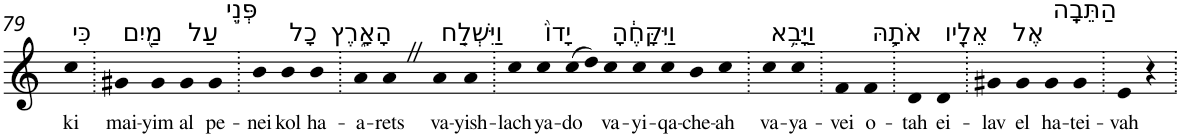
**kern	**text
*part1	*part1
*staff1	*staff1
*I"Piano	*
*I'Pno	*
!!LO:PB:g=z
*clefG2	*
*k[]	*
=79	=79
!LO:TX:a:t=כִּי	!
!	!LO:LY:b
4cc	ki
=80.	=80.
!LO:TX:a:t=מַ֖יִם	!
!	!LO:LY:b
4g#X	mai-
!	!LO:LY:b
4g#	-yim
!LO:TX:a:t=עַל	!
!	!LO:LY:b
4g#	al
!LO:TX:a:t=פְּנֵ֣י	!
!	!LO:LY:b
4g#	pe-
=81.	=81.
!	!LO:LY:b
4b	-nei
!LO:TX:a:t=כָל	!
!	!LO:LY:b
4b	kol
!LO:TX:a:t=הָאָ֑רֶץ	!
!	!LO:LY:b
4b	ha-
=82.	=82.
!	!LO:LY:b
4a	-a-
!	!LO:LY:b
4aZ	-rets
!LO:TX:a:t=וַיִּשְׁלַ֤ח	!
!	!LO:LY:b
4a	va-
!	!LO:LY:b
4a	-yish-
=83.	=83.
!	!LO:LY:b
4cc	-lach
!LO:TX:a:t=יָדוֹ֙	!
!	!LO:LY:b
4cc	ya-
!	!LO:LY:b
(>8cc	-do
8dd)	.
!LO:TX:a:t=וַיִּקָּחֶ֔הָ	!
!	!LO:LY:b
4cc	va-
!	!LO:LY:b
4cc	-yi-
!	!LO:LY:b
4cc	-qa-
!	!LO:LY:b
4b	-che-
!	!LO:LY:b
4cc	-ah
=84.	=84.
!LO:TX:a:t=וַיָּבֵ֥א	!
!	!LO:LY:b
4cc	va-
!	!LO:LY:b
4cc	-ya-
=85.	=85.
!	!LO:LY:b
4f	-vei
!LO:TX:a:t=אֹתָ֛הּ	!
!	!LO:LY:b
4f	o-
=86.	=86.
!	!LO:LY:b
4d	-tah
!LO:TX:a:t=אֵלָ֖יו	!
!	!LO:LY:b
4d	ei-
=87.	=87.
!	!LO:LY:b
4g#X	-lav
!LO:TX:a:t=אֶל	!
!	!LO:LY:b
4g#	el
!LO:TX:a:t=הַתֵּבָֽה	!
!	!LO:LY:b
4g#	ha-
!	!LO:LY:b
4g#	-tei-
=88.	=88.
!	!LO:LY:b
4e	-vah
4r	.
=.	=.
*-	*-
